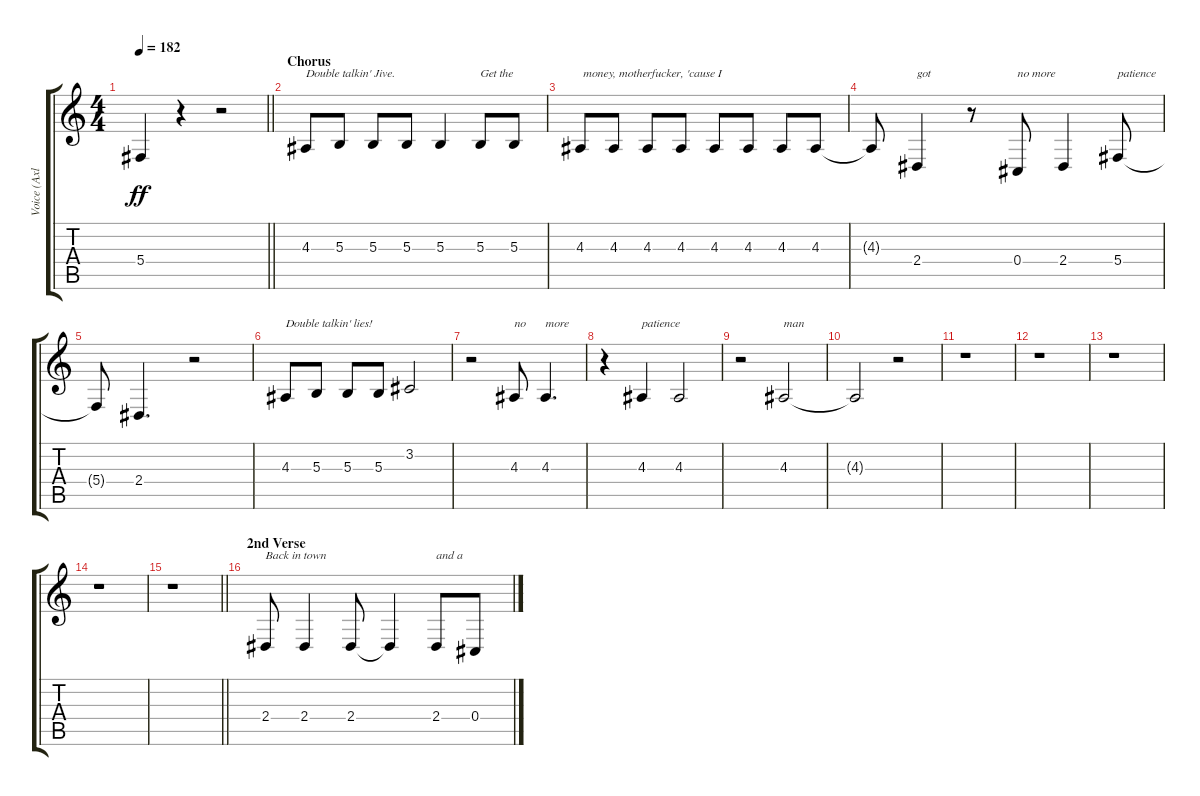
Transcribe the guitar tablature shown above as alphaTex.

\track ("Voice (Axl)" "Voice (Axl") {instrument lead2sawtooth}
\staff {score tabs}
\tuning (Eb4 Bb3 Gb3 Db3 Ab2 Eb2) {hide}
\ts (4 4)
\tempo 182
\clef g2
\barLineRight lightlight
\ks c
5.4{t}.4{dy ff} r.4 r.2 |
\section ("" "Chorus")
4.3.8{txt "Double talkin' Jive."} 5.3.8 5.3.8 5.3.8 5.3.4 5.3.8{txt "Get the"} 5.3.8 |
4.3.8{txt " money, motherfucker, 'cause I"} 4.3.8 4.3.8 4.3.8 4.3.8 4.3.8 4.3.8 4.3.8 |
4.3{t}.8 2.4.4{txt "got"} r.8 0.4.8{txt "no more"} 2.4.4 5.4.8{txt "patience"} |
5.4{t}.8 2.4.4{d} r.2 |
4.3.8{txt "Double talkin' lies!"} 5.3.8 5.3.8 5.3.8 3.2.2 |
r.2 4.3.8{txt "no"} 4.3.4{d txt "more"} |
r.4 4.3.4{txt "patience"} 4.3.2 |
r.2 4.3.2{txt "man"} |
4.3{t}.2 r.2 |
r.1 |
r.1 |
r.1 |
r.1 |
\barLineRight lightlight
r.1 |
\section ("" "2nd Verse")
2.4.8{txt "Back in town"} 2.4.4 2.4.8 2.4{t}.4 2.4.8{txt "and a"} 0.4.8
